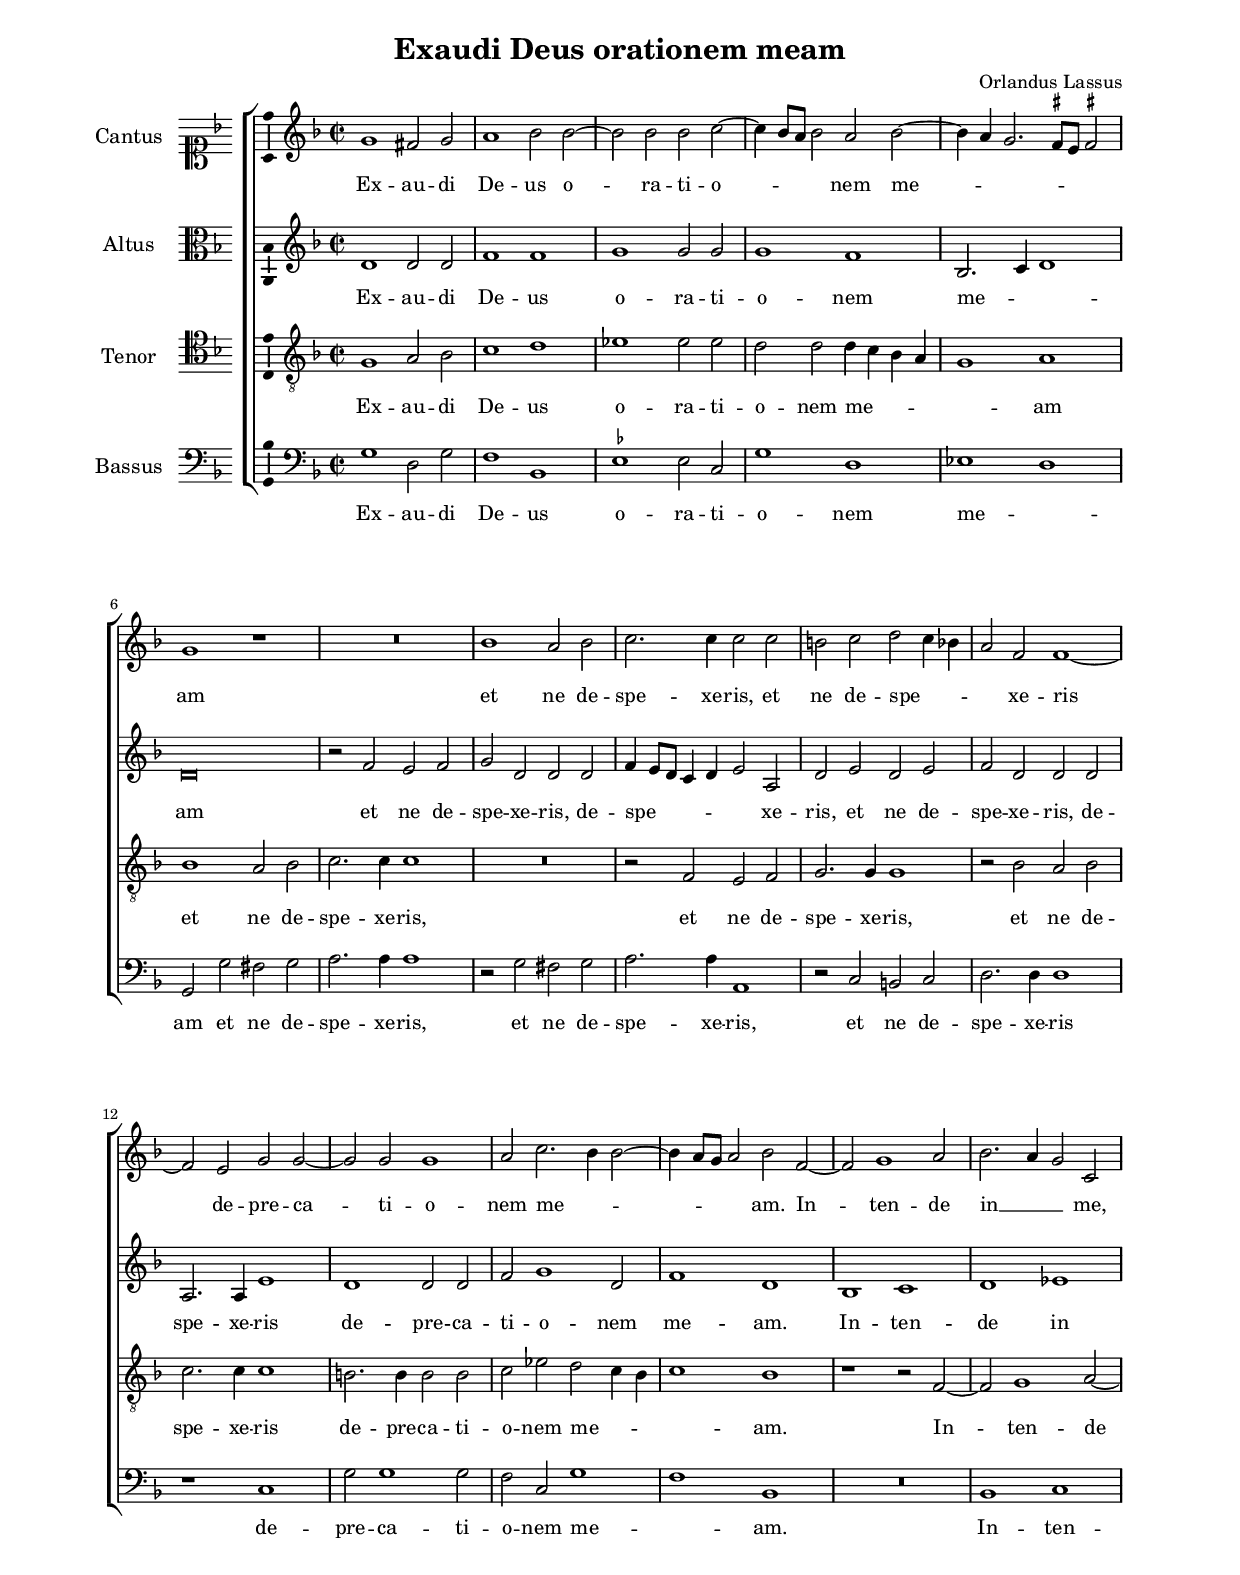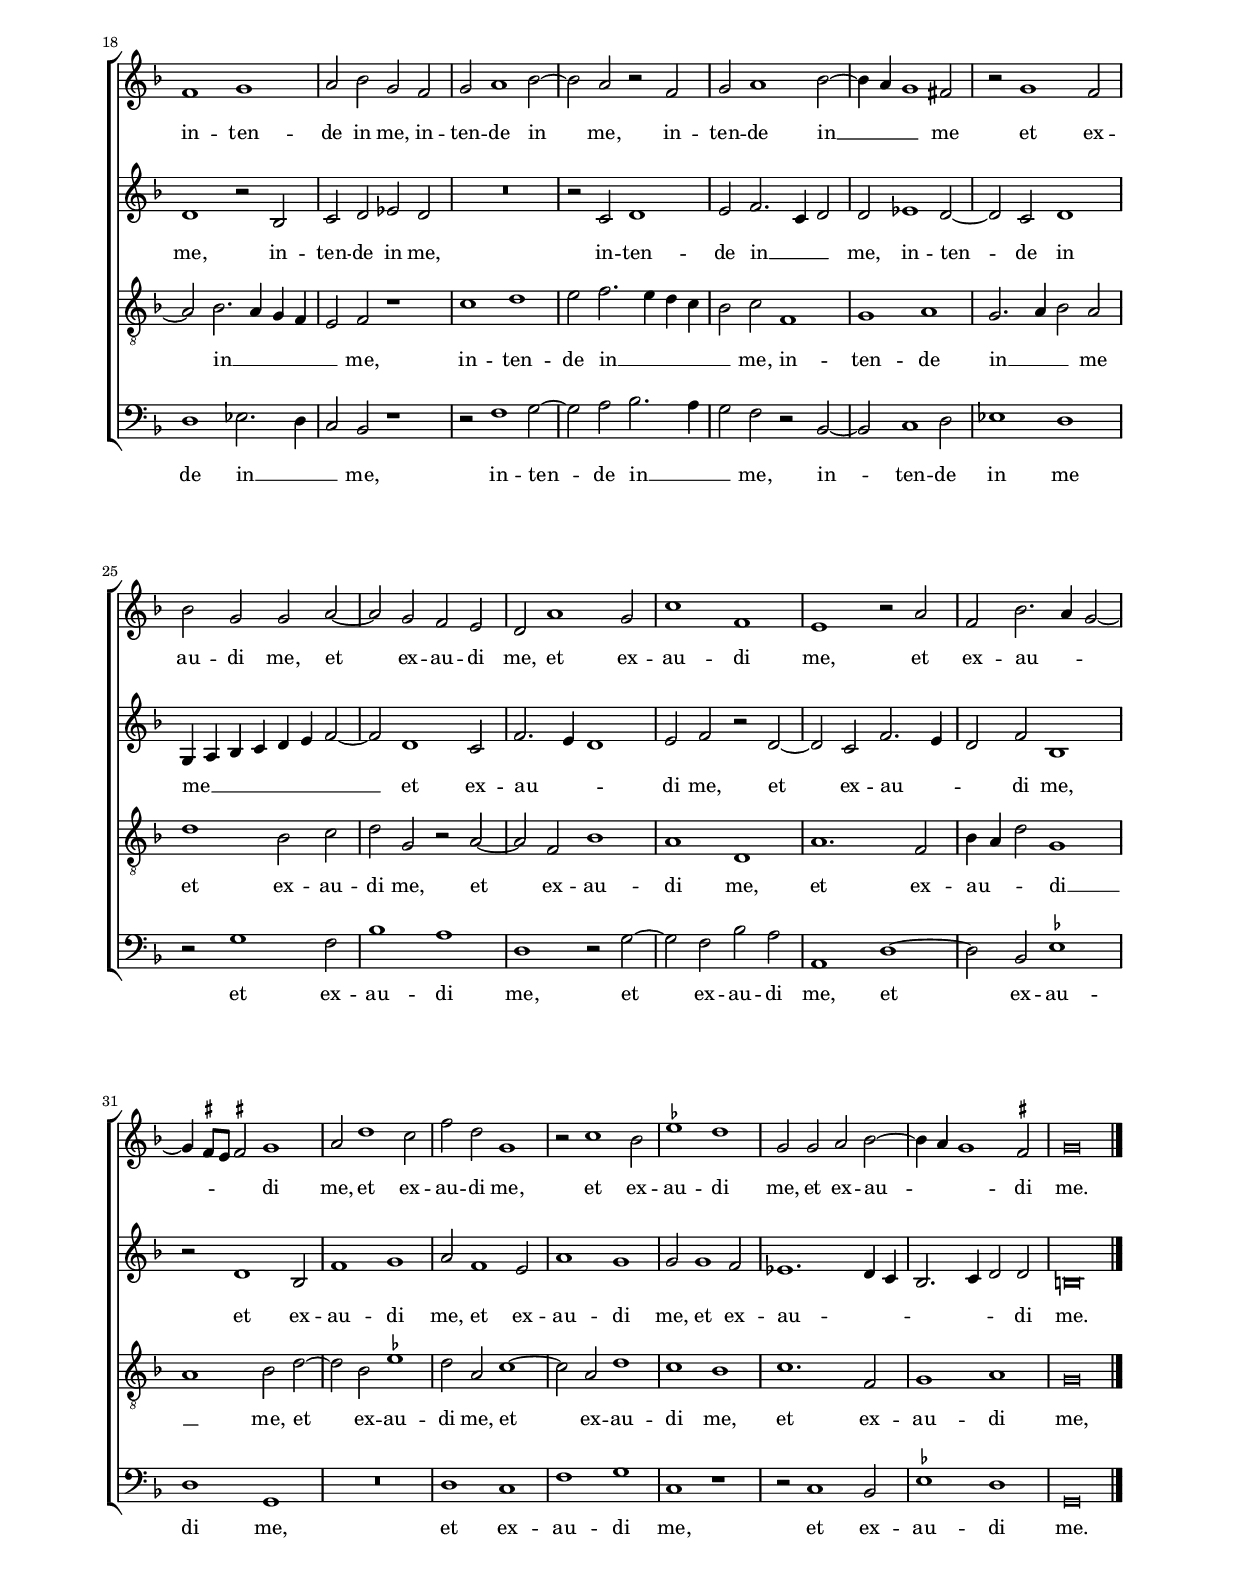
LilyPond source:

\header
{
  title="Exaudi Deus orationem meam"
  composer="Orlandus Lassus"
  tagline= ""
}

\version "2.24.1"
\include "deutsch.ly"
#(set-global-staff-size 16)
% #(set-default-paper-size "letter")
#(ly:set-option 'point-and-click #f)

	
global = {
	\key f \major
	\time 2/2 \set Score.measureLength = #(ly:make-moment 2/1)
	\skip 1*2*38 \bar "|."
	}

	ficta = { \once \set suggestAccidentals = ##t }
	
	forget = #(define-music-function (music) (ly:music?) #{
		\accidentalStyle forget
		$music
		\accidentalStyle default
		#})


\paper
	{
	top-margin = 2 \cm
	bottom-margin = 2 \cm
	left-margin = 2 \cm
	right-margin = 2 \cm
	ragged-bottom = ##f
	ragged-last-bottom = ##f
	print-page-number = ##f
	system-system-spacing = #'((basic-distance . 20) (minimum-distance . 14) (padding . 8) (strechability . 150))
	systems-per-page = 3
	page-count = 2
%	min-systems-per-page = 3
%	oddHeaderMarkup = \markup { \fill-line { \null \null \column \right-align { \fontsize #1 \fromproperty #'page:page-number-string \null } } }
%	evenHeaderMarkup = \markup { \column \right-align { \fontsize #1 \fromproperty #'page:page-number-string \null } }
	}


incipitcantus = \markup { \score {
	{
	\set Staff.instrumentName = \markup { \fontsize #1 "Cantus" }
	\key f \major
	\clef soprano
	s4 \bar ""
	}
	\layout  {
	raggedright = ##t
	indent = 1.6 \cm
	line-width = 2.5\cm
	\context { \Staff \remove Time_signature_engraver }
	\override Staff.Clef.Y-extent = #'(0 . 0)
	}} \hspace #1 }
	
      
incipitaltus = \markup { \score {
	{
	\set Staff.instrumentName = \markup { \fontsize #1 "Altus" }
	\key f \major
	\clef alto
	s4 \bar ""
	}
	\layout  {
	raggedright = ##t
	indent = 1.6 \cm
	line-width = 2.5\cm
	\context { \Staff \remove Time_signature_engraver }
	\override Staff.Clef.Y-extent = #'(0 . 0)
	}} \hspace #1 }


incipittenor = \markup { \score {
	{
	\set Staff.instrumentName = \markup { \fontsize #1 "Tenor" }
	\key f \major
	\clef tenor
	s4 \bar ""
	}
	\layout  {
	raggedright = ##t
	indent = 1.6 \cm
	line-width = 2.5\cm
	\context { \Staff \remove Time_signature_engraver }
	\override Staff.Clef.Y-extent = #'(0 . 0)
	}} \hspace #1 }


incipitbassus = \markup { \score {
	{
	\set Staff.instrumentName = \markup { \fontsize #1 "Bassus" }
	\key f \major
	\clef bass
	s4 \bar ""
	}
	\layout  {
	raggedright = ##t
	indent = 1.6 \cm
	line-width = 2.5\cm
	\context { \Staff \remove Time_signature_engraver }
	\override Staff.Clef.Y-extent = #'(0 . 0)
	}} \hspace #1 }


cantus =  \relative c''
	{
	g1 fis2 g
	a1 b2 b~
	b2 b b c~
	c4 b8 a b2 a b~
%5
	b4 a g2. \ficta fis8 e \ficta fis!2 |
	g1 r
	R\breve
	b1 a2 b
	c2. c4 c2 c
%10
	h2 c d c4 b |
	a2 f f1~
	f2 e g g~
	g2 g g1
	a2 c2. b4 b2~
%15
	b4 a8 g a2 b f~ |
	f2 g1 a2
	b2. a4 g2 c,
	f1 g
	a2 b g f
%20
	g2 a1 b2~ |
	b2 a r f
	g2 a1 b2~
	b4 a g1 fis2
	r2 g1 f2
%25
	b2 g g a~ |
	a2 g f e
	d2 a'1 g2
	c1 f,
	e1 r2 a
%30
	f2 b2. a4 g2~ |
	g4 \ficta fis8 e \ficta fis!2 g1
	a2 d1 c2
	f2 d g,1
	r2 c1 b2
%35
	\ficta es1 d |
	g,2 g a b~
	b4 a g1 \ficta fis2
	g\breve |
	}


altus =  \relative c'
	{
	d1 d2 d
	f1 f
	g1 g2 g
	g1 f
%5
	b,2. c4 d1 |
	d\breve
	r2 f e f
	g2 d d d
	f4 e8 d c4 d e2 a,
%10
	d2 e d e |
	f2 d d d
	a2. a4 e'1
	d1 d2 d
	f2 g1 d2
%15
	f1 d |
	b1 c
	d1 es
	d1 r2 b
	c2 d es d
%20
	R\breve |
	r2 c d1
	e2 f2. c4 d2
	d2 es1 d2~
	d2 c d1
%25
	g,4 a b c d e f2~ |
	f2 d1 c2
	f2. e4 d1
	e2 f r d~
	d2 c f2. e4
%30
	d2 f b,1 |
	r2 d1 b2
	f'1 g
	a2 f1 e2
	a1 g
%35
	g2 g1 f2 |
	es1. d4 c
	b2. c4 d2 d
	h\breve |
	}


tenor =  \relative c'
	{
	g1 a2 b
	c1 d
	es1 es2 es
	d2 d d4 c b a
%5
	g1 a |
	b1 a2 b
	c2. c4 c1
	R\breve
	r2 f, e f
%10
	g2. g4 g1 |
	r2 b a b
	c2. c4 c1
	h2. h4 h2 h
	c2 es d c4 b
%15
	c1 b |
	r1 r2 f~
	f2 g1 a2~
	a2 b2. a4 g f
	e2 f r1
%20
	c'1 d |
	e2 f2. e4 d c
	b2 c f,1
	g1 a
	g2. a4 b2 a
%25
	d1 b2 c |
	d2 g, r a~
	a2 f b1
	a1 d,
	a'1. f2
%30
	b4 a d2 g,1 |
	a1 b2 d~
	d2 b \ficta es1
	d2 a c1~
	c2 a d1
%35
	c1 b |
	c1. f,2
	g1 a
	g\breve |
	}


bassus  =  \relative c
	{
	g'1 d2 g
	f1 b,
	\ficta es1 es2 c
	g'1 d
%5
	es1 d |
	g,2 g' fis g
	a2. a4 a1
	r2 g fis g
	a2. a4 a,1
%10
	r2 c h c |
	d2. d4 d1
	r1 c
	g'2 g1 g2
	f2 c g'1
%15
	f1 b, |
	R\breve
	b1 c
	d1 es2. d4
	c2 b r1
%20
	r2 f'1 g2~ |
	g2 a b2. a4
	g2 f r b,~
	b2 c1 d2
	es1 d
%25
	r2 g1 f2 |
	b1 a
	d,1 r2 g~
	g2 f b a
	a,1 d~
%30
	d2 b \ficta es1 |
	d1 g,
	R\breve
	d'1 c
	f1 g
%35
	c,1 r |
	r2 c1 b2
	\ficta es1 d
	g,\breve |
	}

lyricscantus = \lyricmode {
	Ex -- au -- di De -- us o -- ra -- ti -- o -- _ _ _ nem me -- _ _ _ _ _ am
	et ne de -- spe -- xe -- ris,
	et ne de -- spe -- _ _ _ xe -- ris
	de -- pre -- ca -- ti -- o --  nem me -- _ _ _ _ _ am.
	In -- ten -- de in __ _ _ me,
	in -- ten -- de in me,
	in -- ten -- de in me,
	in -- ten -- de in __ _ _ me
	et ex -- au -- di me,
	et ex -- au -- di me,
	et ex -- au -- di me,
	et ex -- au -- _ _ _ _ _ di me,
	et ex -- au -- di me,
	et ex -- au -- di me,
	et ex -- au -- _ _ di me.
	}


lyricsaltus = \lyricmode {
	Ex -- au -- di De -- us o -- ra -- ti -- o -- nem me -- _ _ am
	et ne de -- spe -- xe -- ris,
	de -- spe -- _ _ _ _ _ xe -- ris,
	et ne de -- spe -- xe -- ris,
	de -- spe -- xe -- ris
	de -- pre -- ca -- ti -- o --  nem me -- am.
	In -- ten -- de in me,
	in -- ten -- de in me,
	in -- ten -- de in __ _ _ me,
	in -- ten -- de in me __ _ _ _ _ _ _
	et ex -- au -- _ _ di me,
	et ex -- au -- _ _ di me,
	et ex -- au -- di me,
	et ex -- au -- di me,
	et ex -- au -- _ _ _ _ _ di me.
	}


lyricstenor = \lyricmode {
	Ex -- au -- di De -- us o -- ra -- ti -- o -- nem me -- _ _ _ _ am
	et ne de -- spe -- xe -- ris,
	et ne de -- spe -- xe -- ris,
	et ne de -- spe -- xe -- ris
	de -- pre -- ca -- ti -- o --  nem me -- _ _ _ am.
	In -- ten -- de in __ _ _ _ _ me,
	in -- ten -- de in __ _ _ _ _ me,
	in -- ten -- de in __ _ _ me
	et ex -- au -- di me,
	et ex -- au -- di me,
	et ex -- au -- _ _ di __ _ me,
	et ex -- au -- di me,
	et ex -- au -- di me,
	et ex -- au -- di me,
	et ex -- au -- di me.
	}


lyricsbassus = \lyricmode {
	Ex -- au -- di De -- us o -- ra -- ti -- o -- nem me -- _ am
	et ne de -- spe -- xe -- ris,
	et ne de -- spe -- xe -- ris,
	et ne de -- spe -- xe -- ris
	de -- pre -- ca -- ti -- o --  nem me -- _ am.
	In -- ten -- de in __ _ _ me,
	in -- ten -- de in __ _ _ me,
	in -- ten -- de in me
	et ex -- au -- di me,
	et ex -- au -- di me,
	et ex -- au -- di me,
	et ex -- au -- di me,
	et ex -- au -- di me.
	}


\score
{  
	\transpose c c {
	\new ChoirStaff \with { \override StaffGrouper.staff-staff-spacing.basic-distance = #13 }
	<<

	\new Staff << \global
	\new Voice="v1" {
		\set Staff.instrumentName=\incipitcantus
	%	\set Staff.instrumentName="S"
		\set Staff.midiInstrument = "reed organ"
		\clef "violin"
		\cantus }
	\new Lyrics \lyricsto "v1" {\lyricscantus }
	>>


	\new Staff << \global
	\new Voice="v2" {
		\set Staff.instrumentName=\incipitaltus
	%	\set Staff.instrumentName="A"
		\set Staff.midiInstrument = "reed organ"
		\clef "violin" 
		\altus}
	\new Lyrics \lyricsto "v2" {\lyricsaltus }
	>>


	\new Staff << \global
	\new Voice="v3" {
		\set Staff.instrumentName=\incipittenor
	%	\set Staff.instrumentName="T"
		\set Staff.midiInstrument = "reed organ"
		\clef "G_8"
		\tenor }
	\new Lyrics \lyricsto "v3" {\lyricstenor }
	>>


	\new Staff << \global
	\new Voice="v4" {
		\set Staff.instrumentName=\incipitbassus
	%	\set Staff.instrumentName="B"
		\set Staff.midiInstrument = "reed organ"
		\clef "bass" 
		\bassus }
	\new Lyrics \lyricsto "v4" {\lyricsbassus}
	>>

	>>
	} % transpose

	\layout
	{
	indent = 2.3 \cm
	\context { \Lyrics \override VerticalAxisGroup.nonstaff-relatedstaff-spacing.padding = #2 }
%	\context { \Lyrics \override LyricText.font-size = #1 }
	\context { \Staff \consists Ambitus_engraver }
	\context { \Score \override BarNumber.padding = #2 }
	\context { \Voice \override NoteHead.style = #'baroque }
	}

\midi
	{
	\tempo 2 = 90
	}
	
}


% EOF
